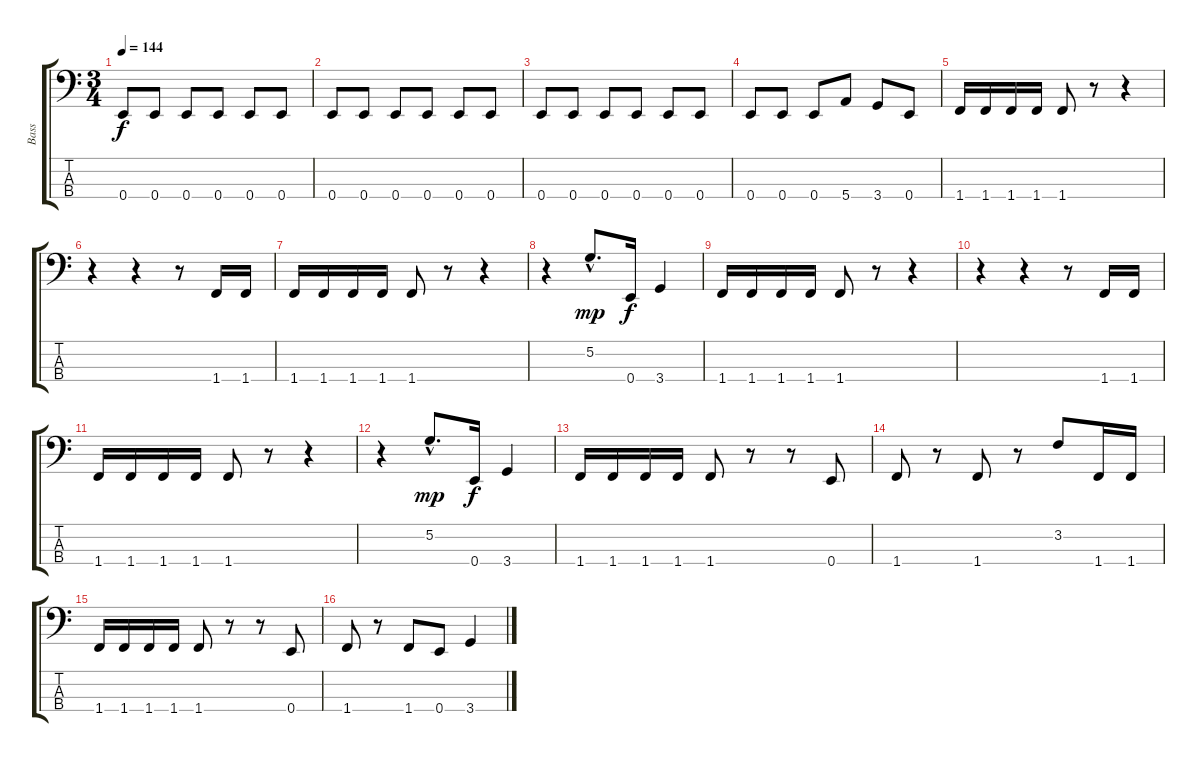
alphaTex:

\track ("Bass" "Bass") {instrument electricbassfinger}
\staff {score tabs}
\tuning (G2 D2 A1 E1) {hide}
\ts (3 4)
\tempo 144
\clef f4
\ks c
0.4.8{dy f} 0.4.8 0.4.8 0.4.8 0.4.8 0.4.8 |
0.4.8 0.4.8 0.4.8 0.4.8 0.4.8 0.4.8 |
0.4.8 0.4.8 0.4.8 0.4.8 0.4.8 0.4.8 |
0.4.8 0.4.8 0.4.8 5.4.8 3.4.8 0.4.8 |
1.4.16 1.4.16 1.4.16 1.4.16 1.4.8 r.8 r.4 |
r.4 r.4 r.8 1.4.16 1.4.16 |
1.4.16 1.4.16 1.4.16 1.4.16 1.4.8 r.8 r.4 |
r.4 5.2{hac}.8{d dy mp} 0.4.16{dy f} 3.4.4 |
1.4.16 1.4.16 1.4.16 1.4.16 1.4.8 r.8 r.4 |
r.4 r.4 r.8 1.4.16 1.4.16 |
1.4.16 1.4.16 1.4.16 1.4.16 1.4.8 r.8 r.4 |
r.4 5.2{hac}.8{d dy mp} 0.4.16{dy f} 3.4.4 |
1.4.16 1.4.16 1.4.16 1.4.16 1.4.8 r.8 r.8 0.4.8 |
1.4.8 r.8 1.4.8 r.8 3.2.8 1.4.16 1.4.16 |
1.4.16 1.4.16 1.4.16 1.4.16 1.4.8 r.8 r.8 0.4.8 |
1.4.8 r.8 1.4.8 0.4.8 3.4.4
